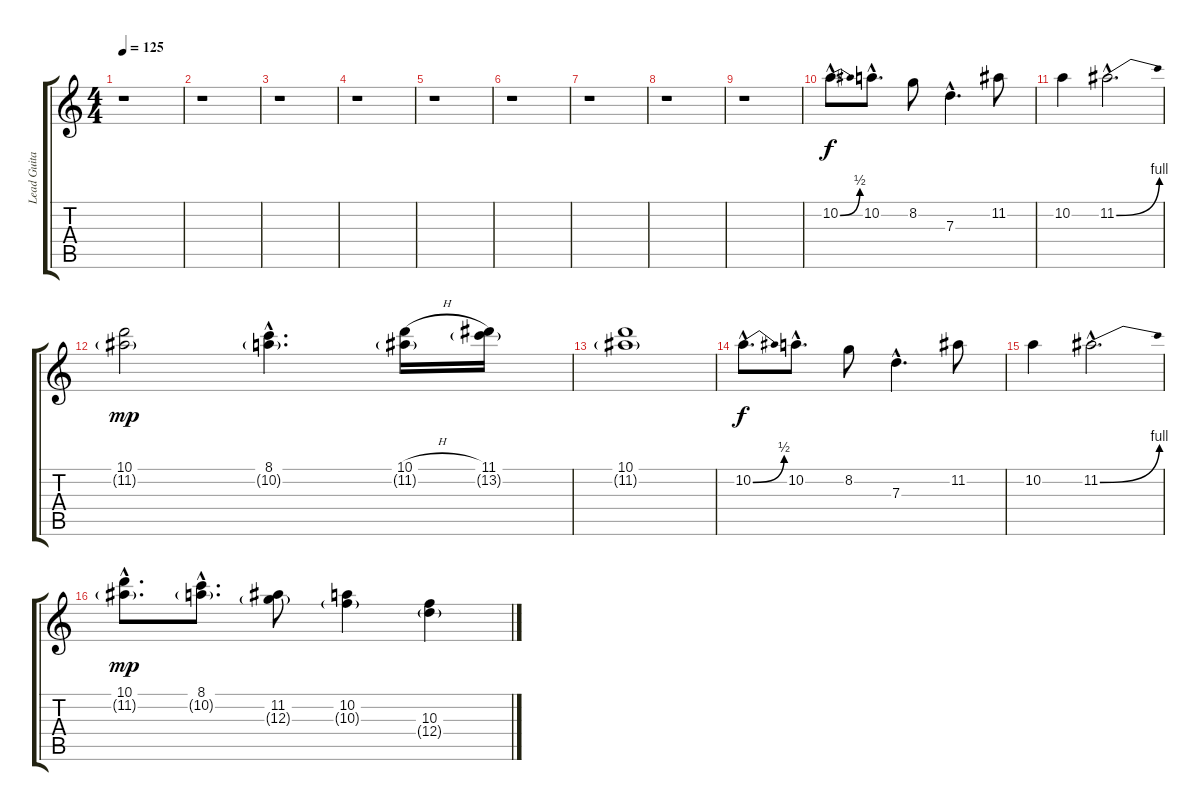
\track ("Lead Guitar" "Lead Guita") {instrument distortionguitar}
\staff {score tabs}
\tuning (E4 B3 G3 D3 A2 E2) {hide}
\ts (4 4)
\tempo 125
\clef g2
\ks c
r.1{dy f} |
r.1 |
r.1 |
r.1 |
r.1 |
r.1 |
r.1 |
r.1 |
r.1 |
10.2{be (bend 0 0 60 2) hac}.8{d} 10.2{hac}.8{d} 8.2.8 7.3{hac}.4{d} 11.2.8 |
10.2.4 11.2{be (bend 0 0 60 4) hac}.2{d} |
(10.1 11.2{g}).2{dy mp} (8.1{hac} 10.2{g hac}).4{d} (10.1{h} 11.2{g}).16 (11.1 13.2{g}).16 |
(10.1 11.2{g}).1 |
10.2{be (bend 0 0 60 2) hac}.8{d dy f} 10.2{hac}.8{d} 8.2.8 7.3{hac}.4{d} 11.2.8 |
10.2.4 11.2{be (bend 0 0 60 4) hac}.2{d} |
(10.1{hac} 11.2{g hac}).8{d dy mp} (8.1{hac} 10.2{g hac}).8{d} (11.2 12.3{g}).8 (10.2 10.3{g}).4 (10.3 12.4{g}).4
